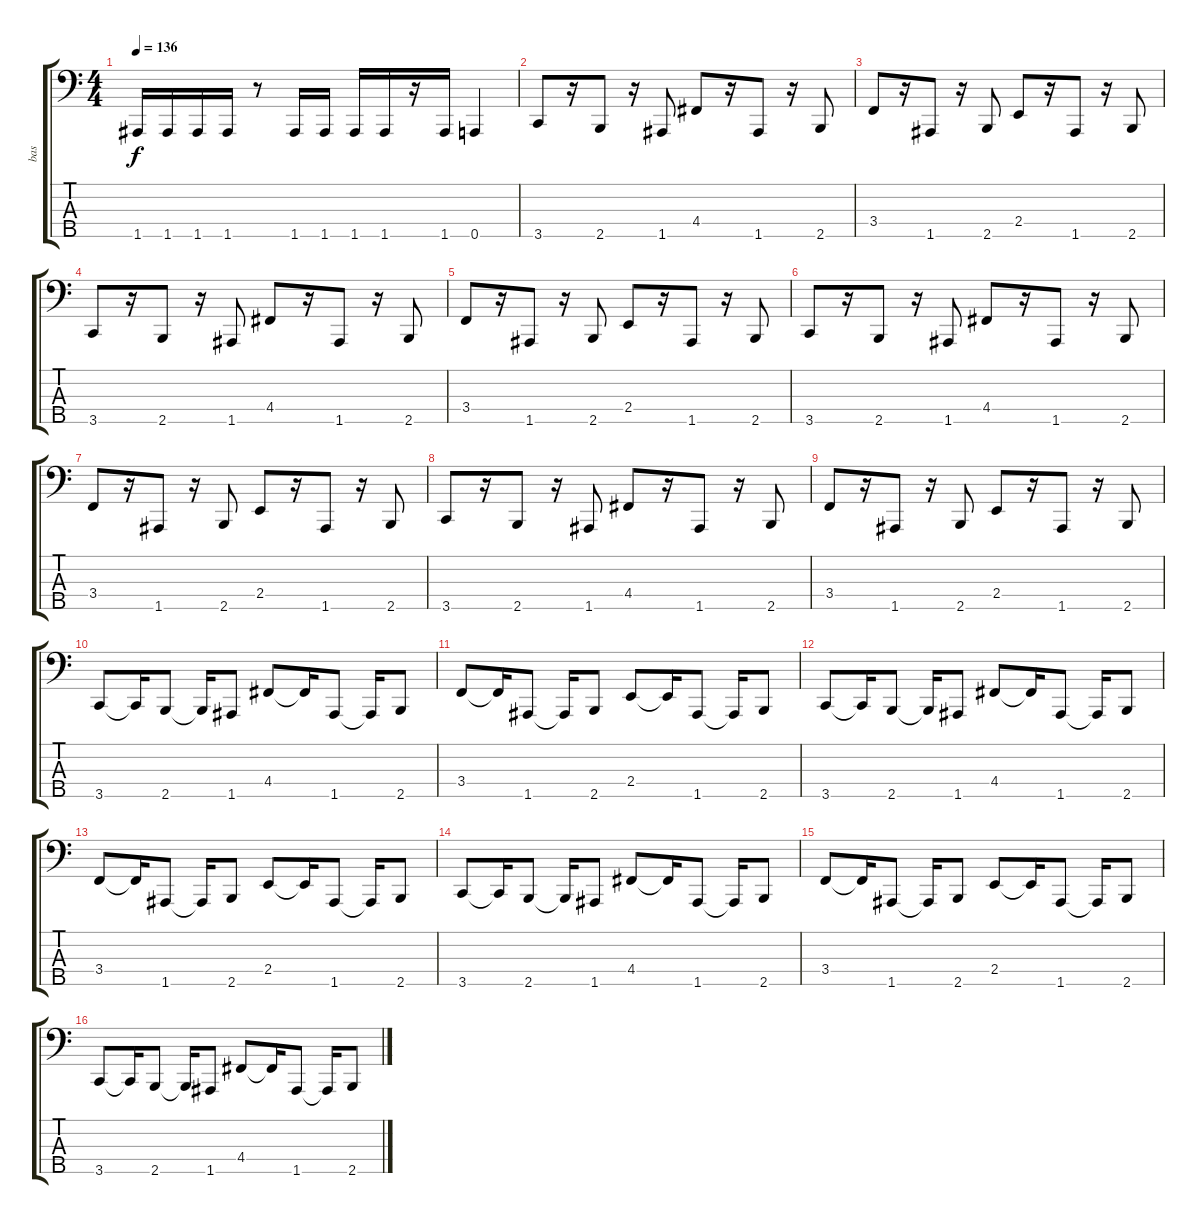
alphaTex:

\track ("bas" "bas") {instrument electricbassfinger}
\staff {score tabs}
\tuning (F2 C2 G1 D1 A0) {hide}
\ts (4 4)
\tempo 136
\clef f4
\ks c
1.5.16{dy f} 1.5.16 1.5.16 1.5.16 r.8 1.5.16 1.5.16 1.5.16 1.5.16 r.16 1.5.16 0.5.4 |
3.5.8 r.16 2.5.8 r.16 1.5.8 4.4.8 r.16 1.5.8 r.16 2.5.8 |
3.4.8 r.16 1.5.8 r.16 2.5.8 2.4.8 r.16 1.5.8 r.16 2.5.8 |
3.5.8 r.16 2.5.8 r.16 1.5.8 4.4.8 r.16 1.5.8 r.16 2.5.8 |
3.4.8 r.16 1.5.8 r.16 2.5.8 2.4.8 r.16 1.5.8 r.16 2.5.8 |
3.5.8 r.16 2.5.8 r.16 1.5.8 4.4.8 r.16 1.5.8 r.16 2.5.8 |
3.4.8 r.16 1.5.8 r.16 2.5.8 2.4.8 r.16 1.5.8 r.16 2.5.8 |
3.5.8 r.16 2.5.8 r.16 1.5.8 4.4.8 r.16 1.5.8 r.16 2.5.8 |
3.4.8 r.16 1.5.8 r.16 2.5.8 2.4.8 r.16 1.5.8 r.16 2.5.8 |
3.5.8 3.5{t}.16 2.5.8 2.5{t}.16 1.5.8 4.4.8 4.4{t}.16 1.5.8 1.5{t}.16 2.5.8 |
3.4.8 3.4{t}.16 1.5.8 1.5{t}.16 2.5.8 2.4.8 2.4{t}.16 1.5.8 1.5{t}.16 2.5.8 |
3.5.8 3.5{t}.16 2.5.8 2.5{t}.16 1.5.8 4.4.8 4.4{t}.16 1.5.8 1.5{t}.16 2.5.8 |
3.4.8 3.4{t}.16 1.5.8 1.5{t}.16 2.5.8 2.4.8 2.4{t}.16 1.5.8 1.5{t}.16 2.5.8 |
3.5.8 3.5{t}.16 2.5.8 2.5{t}.16 1.5.8 4.4.8 4.4{t}.16 1.5.8 1.5{t}.16 2.5.8 |
3.4.8 3.4{t}.16 1.5.8 1.5{t}.16 2.5.8 2.4.8 2.4{t}.16 1.5.8 1.5{t}.16 2.5.8 |
3.5.8 3.5{t}.16 2.5.8 2.5{t}.16 1.5.8 4.4.8 4.4{t}.16 1.5.8 1.5{t}.16 2.5.8
